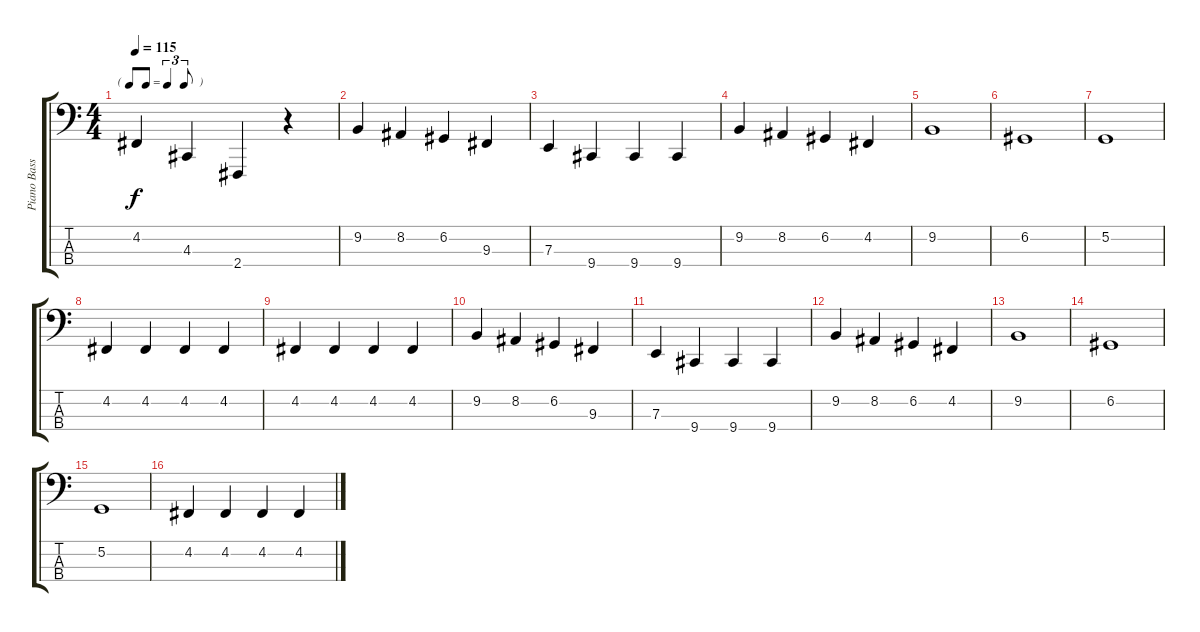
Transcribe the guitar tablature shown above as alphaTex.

\track ("Piano Bass" "Piano Bass") {instrument acousticgrandpiano}
\staff {score tabs}
\tuning (G2 D2 A1 E1) {hide}
\ts (4 4)
\tf triplet8th
\tempo 115
\clef f4
\ks c
4.2.4{dy f} 4.3.4 2.4.4 r.4 |
9.2.4 8.2.4 6.2.4 9.3.4 |
7.3.4 9.4.4 9.4.4 9.4.4 |
9.2.4 8.2.4 6.2.4 4.2.4 |
9.2.1 |
6.2.1 |
5.2.1 |
4.2.4 4.2.4 4.2.4 4.2.4 |
4.2.4 4.2.4 4.2.4 4.2.4 |
9.2.4 8.2.4 6.2.4 9.3.4 |
7.3.4 9.4.4 9.4.4 9.4.4 |
9.2.4 8.2.4 6.2.4 4.2.4 |
9.2.1 |
6.2.1 |
5.2.1 |
4.2.4 4.2.4 4.2.4 4.2.4
